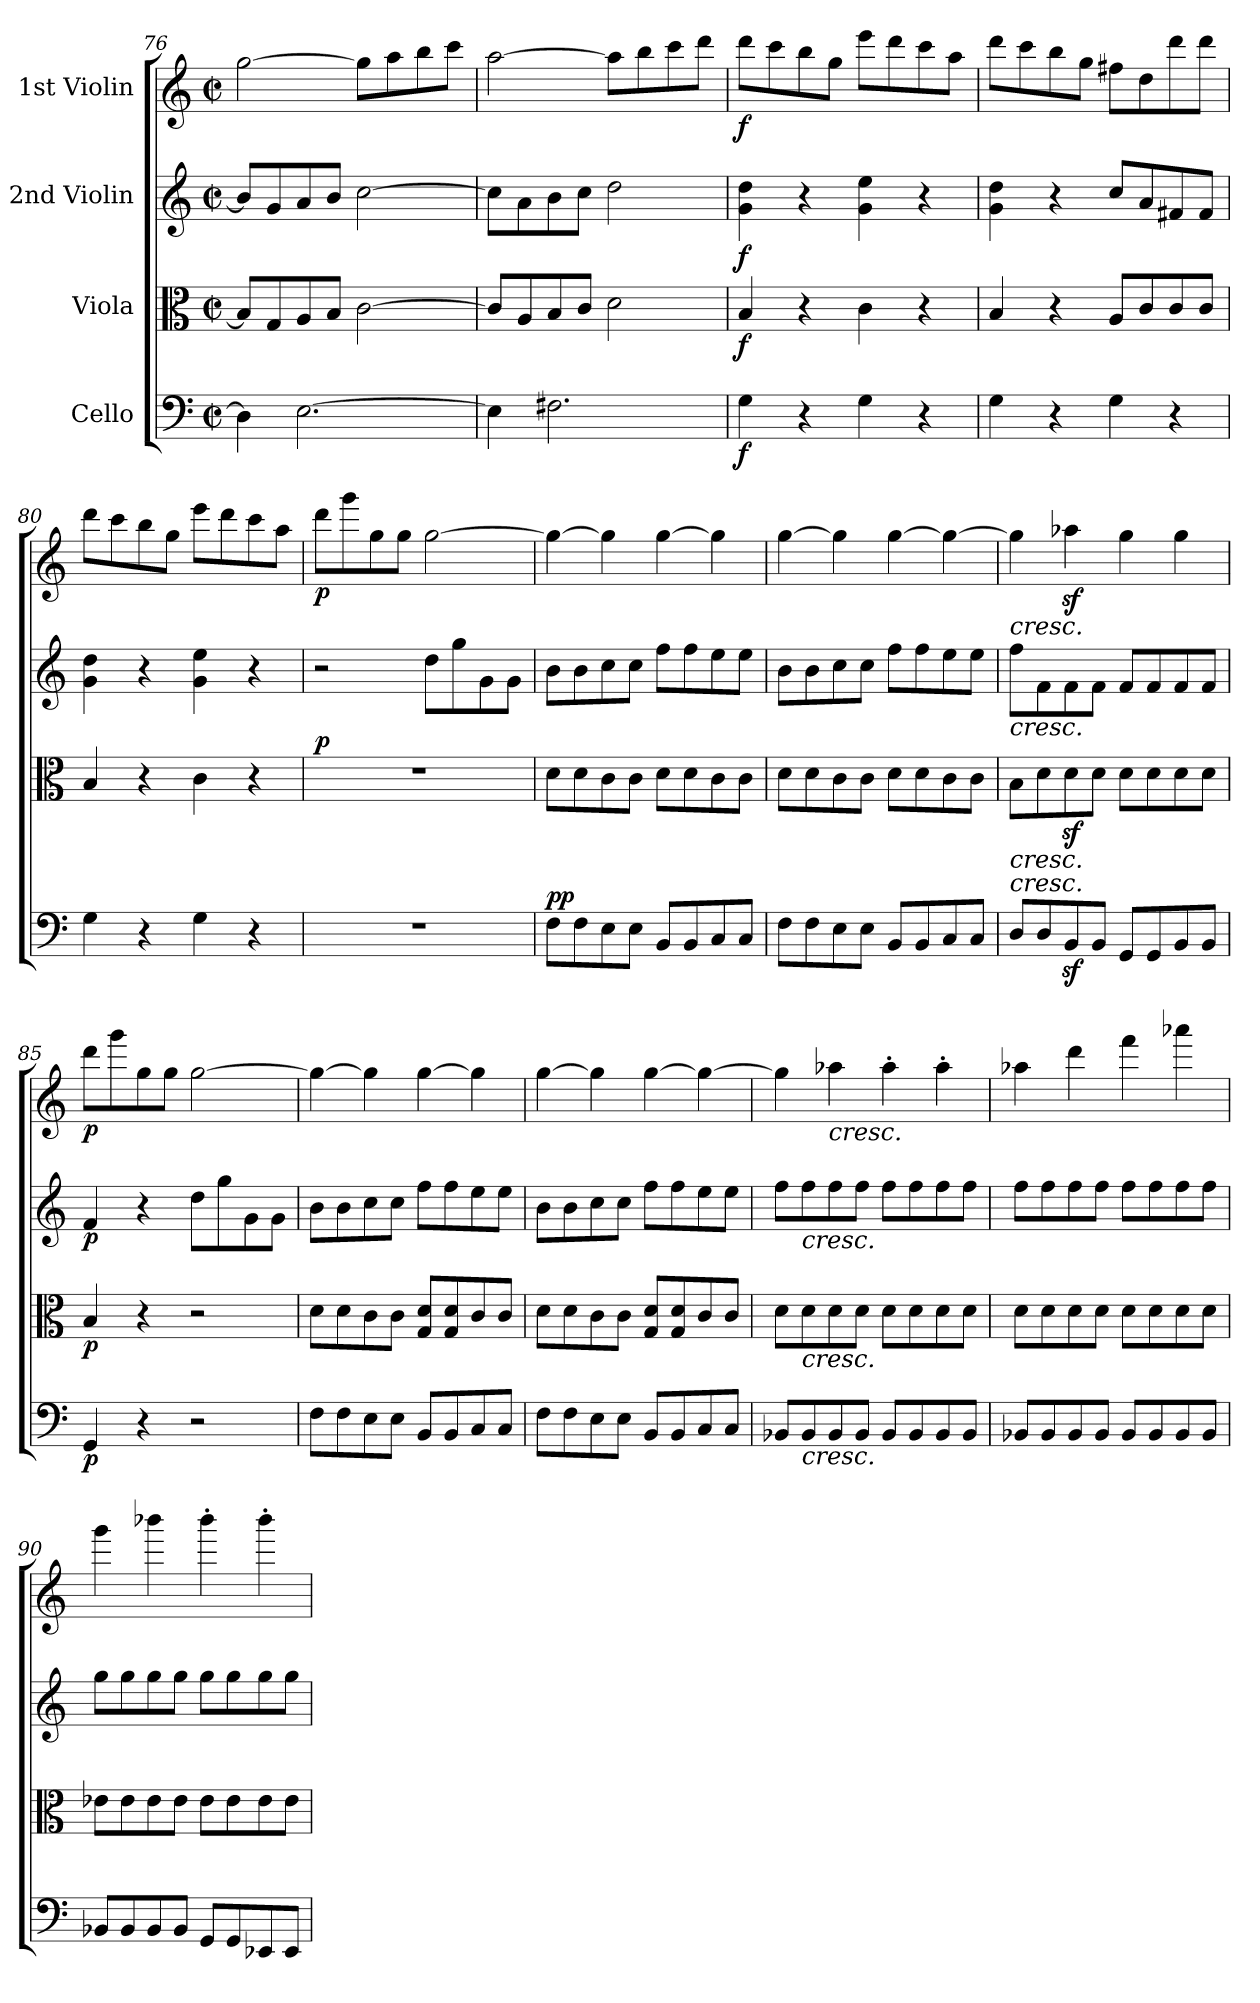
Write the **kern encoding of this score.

**kern	**dynam	**kern	**dynam	**kern	**dynam	**kern	**dynam
*part4	*part4	*part3	*part3	*part2	*part2	*part1	*part1
*staff4	*staff4	*staff3	*staff3	*staff2	*staff2	*staff1	*staff1
*I"Cello	*	*I"Viola	*	*I"2nd Violin	*	*I"1st Violin	*
*clefF4	*	*clefC3	*	*clefG2	*	*clefG2	*
*k[]	*	*k[]	*	*k[]	*	*k[]	*
*M2/2	*	*M2/2	*	*M2/2	*	*M2/2	*
*met(c|)	*	*met(c|)	*	*met(c|)	*	*met(c|)	*
=76	=76	=76	=76	=76	=76	=76	=76
4D\]	.	8B/L]	.	8b/L]	.	[2gg\	.
.	.	8G/	.	8g/	.	.	.
[2.E\	.	8A/	.	8a/	.	.	.
.	.	8B/J	.	8b/J	.	.	.
.	.	[2c\	.	[2cc\	.	8gg\L]	.
.	.	.	.	.	.	8aa\	.
.	.	.	.	.	.	8bb\	.
.	.	.	.	.	.	8ccc\J	.
=77	=77	=77	=77	=77	=77	=77	=77
4E\]	.	8c/L]	.	8cc\L]	.	[2aa\	.
.	.	8A/	.	8a\	.	.	.
2.F#X\	.	8B/	.	8b\	.	.	.
.	.	8c/J	.	8cc\J	.	.	.
.	.	2d\	.	2dd\	.	8aa\L]	.
.	.	.	.	.	.	8bb\	.
.	.	.	.	.	.	8ccc\	.
.	.	.	.	.	.	8ddd\J	.
=78	=78	=78	=78	=78	=78	=78	=78
!	!LO:DY:b	!	!LO:DY:b	!	!LO:DY:b	!	!LO:DY:b
4G\	f	4B/	f	4g\ 4dd\	f	8ddd\L	f
.	.	.	.	.	.	8ccc\	.
4r	.	4r	.	4r	.	8bb\	.
.	.	.	.	.	.	8gg\J	.
4G\	.	4c\	.	4g\ 4ee\	.	8eee\L	.
.	.	.	.	.	.	8ddd\	.
4r	.	4r	.	4r	.	8ccc\	.
.	.	.	.	.	.	8aa\J	.
=79	=79	=79	=79	=79	=79	=79	=79
4G\	.	4B/	.	4g\ 4dd\	.	8ddd\L	.
.	.	.	.	.	.	8ccc\	.
4r	.	4r	.	4r	.	8bb\	.
.	.	.	.	.	.	8gg\J	.
4G\	.	8A/L	.	8cc/L	.	8ff#X\L	.
.	.	8c/	.	8a/	.	8dd\	.
4r	.	8c/	.	8f#X/	.	8ddd\	.
.	.	8c/J	.	8f#/J	.	8ddd\J	.
=80	=80	=80	=80	=80	=80	=80	=80
4G\	.	4B/	.	4g\ 4dd\	.	8ddd\L	.
.	.	.	.	.	.	8ccc\	.
4r	.	4r	.	4r	.	8bb\	.
.	.	.	.	.	.	8gg\J	.
4G\	.	4c\	.	4g\ 4ee\	.	8eee\L	.
.	.	.	.	.	.	8ddd\	.
4r	.	4r	.	4r	.	8ccc\	.
.	.	.	.	.	.	8aa\J	.
=81	=81	=81	=81	=81	=81	=81	=81
!	!	!	!LO:DY:a	!	!	!	!LO:DY:b
1r	.	1r	p	2r	.	8ddd\L	p
.	.	.	.	.	.	8ggg\	.
.	.	.	.	.	.	8gg\	.
.	.	.	.	.	.	8gg\J	.
.	.	.	.	8dd\L	.	[2gg\	.
.	.	.	.	8gg\	.	.	.
.	.	.	.	8g\	.	.	.
.	.	.	.	8g\J	.	.	.
=82	=82	=82	=82	=82	=82	=82	=82
!	!LO:DY:b	!	!	!	!	!	!
!	!LO:DY:n=1:a	!	!	!	!	!	!
8F\L	p p	8d\L	.	8b\L	.	4gg\_	.
8F\	.	8d\	.	8b\	.	.	.
8E\	.	8c\	.	8cc\	.	4gg\]	.
8E\J	.	8c\J	.	8cc\J	.	.	.
8BB/L	.	8d\L	.	8ff\L	.	[4gg\	.
8BB/	.	8d\	.	8ff\	.	.	.
8C/	.	8c\	.	8ee\	.	4gg\]	.
8C/J	.	8c\J	.	8ee\J	.	.	.
=83	=83	=83	=83	=83	=83	=83	=83
8F\L	.	8d\L	.	8b\L	.	[4gg\	.
8F\	.	8d\	.	8b\	.	.	.
8E\	.	8c\	.	8cc\	.	4gg\]	.
8E\J	.	8c\J	.	8cc\J	.	.	.
8BB/L	.	8d\L	.	8ff\L	.	[4gg\	.
8BB/	.	8d\	.	8ff\	.	.	.
8C/	.	8c\	.	8ee\	.	4gg\_	.
8C/J	.	8c\J	.	8ee\J	.	.	.
=84	=84	=84	=84	=84	=84	=84	=84
!	!	!	!	!	!	!LO:TX:b:i:t=cresc.	!
!	!	!	!	!LO:TX:b:i:t=cresc.	!	!	!
!	!	!LO:TX:b:i:t=cresc.	!	!	!	!	!
!LO:TX:a:i:t=cresc.	!	!	!	!	!	!	!
8D/L	.	8B\L	.	8ff\L	.	4gg\]	.
8D/	.	8d\	.	8f\	.	.	.
8BBz>/	.	8dz>\	.	8f\	.	4aa-Xz<\	.
8BB/J	.	8d\J	.	8f\J	.	.	.
8GG/L	.	8d\L	.	8f/L	.	4gg\	.
8GG/	.	8d\	.	8f/	.	.	.
8BB/	.	8d\	.	8f/	.	4gg\	.
8BB/J	.	8d\J	.	8f/J	.	.	.
=85	=85	=85	=85	=85	=85	=85	=85
!	!LO:DY:b	!	!LO:DY:b	!	!LO:DY:b	!	!LO:DY:b
4GG/	p	4B/	p	4f/	p	8ddd\L	p
.	.	.	.	.	.	8ggg\	.
4r	.	4r	.	4r	.	8gg\	.
.	.	.	.	.	.	8gg\J	.
2r	.	2r	.	8dd\L	.	[2gg\	.
.	.	.	.	8gg\	.	.	.
.	.	.	.	8g\	.	.	.
.	.	.	.	8g\J	.	.	.
=86	=86	=86	=86	=86	=86	=86	=86
8F\L	.	8d\L	.	8b\L	.	4gg\_	.
8F\	.	8d\	.	8b\	.	.	.
8E\	.	8c\	.	8cc\	.	4gg\]	.
8E\J	.	8c\J	.	8cc\J	.	.	.
8BB/L	.	8G/ 8d/L	.	8ff\L	.	[4gg\	.
8BB/	.	8G/ 8d/	.	8ff\	.	.	.
8C/	.	8c/	.	8ee\	.	4gg\]	.
8C/J	.	8c/J	.	8ee\J	.	.	.
=87	=87	=87	=87	=87	=87	=87	=87
8F\L	.	8d\L	.	8b\L	.	[4gg\	.
8F\	.	8d\	.	8b\	.	.	.
8E\	.	8c\	.	8cc\	.	4gg\]	.
8E\J	.	8c\J	.	8cc\J	.	.	.
8BB/L	.	8G/ 8d/L	.	8ff\L	.	[4gg\	.
8BB/	.	8G/ 8d/	.	8ff\	.	.	.
8C/	.	8c/	.	8ee\	.	4gg\_	.
8C/J	.	8c/J	.	8ee\J	.	.	.
=88	=88	=88	=88	=88	=88	=88	=88
8BB-X/L	.	8d\L	.	8ff\L	.	4gg\]	.
!	!	!	!	!LO:TX:b:i:t=cresc.	!	!	!
!	!	!LO:TX:b:i:t=cresc.	!	!	!	!	!
!LO:TX:b:i:t=cresc.	!	!	!	!	!	!	!
8BB-/	.	8d\	.	8ff\	.	.	.
!	!	!	!	!	!	!LO:TX:b:i:t=cresc.	!
8BB-/	.	8d\	.	8ff\	.	4aa-X\	.
8BB-/J	.	8d\J	.	8ff\J	.	.	.
8BB-/L	.	8d\L	.	8ff\L	.	4aa-'\	.
8BB-/	.	8d\	.	8ff\	.	.	.
8BB-/	.	8d\	.	8ff\	.	4aa-'\	.
8BB-/J	.	8d\J	.	8ff\J	.	.	.
=89	=89	=89	=89	=89	=89	=89	=89
8BB-X/L	.	8d\L	.	8ff\L	.	4aa-X\	.
8BB-/	.	8d\	.	8ff\	.	.	.
8BB-/	.	8d\	.	8ff\	.	4ddd\	.
8BB-/J	.	8d\J	.	8ff\J	.	.	.
8BB-/L	.	8d\L	.	8ff\L	.	4fff\	.
8BB-/	.	8d\	.	8ff\	.	.	.
8BB-/	.	8d\	.	8ff\	.	4aaa-X\	.
8BB-/J	.	8d\J	.	8ff\J	.	.	.
=90	=90	=90	=90	=90	=90	=90	=90
8BB-X/L	.	8e-X\L	.	8gg\L	.	4ggg\	.
8BB-/	.	8e-\	.	8gg\	.	.	.
8BB-/	.	8e-\	.	8gg\	.	4bbb-X\	.
8BB-/J	.	8e-\J	.	8gg\J	.	.	.
8GG/L	.	8e-\L	.	8gg\L	.	4bbb-'\	.
8GG/	.	8e-\	.	8gg\	.	.	.
8EE-X/	.	8e-\	.	8gg\	.	4bbb-'\	.
8EE-/J	.	8e-\J	.	8gg\J	.	.	.
=	=	=	=	=	=	=	=
*-	*-	*-	*-	*-	*-	*-	*-
